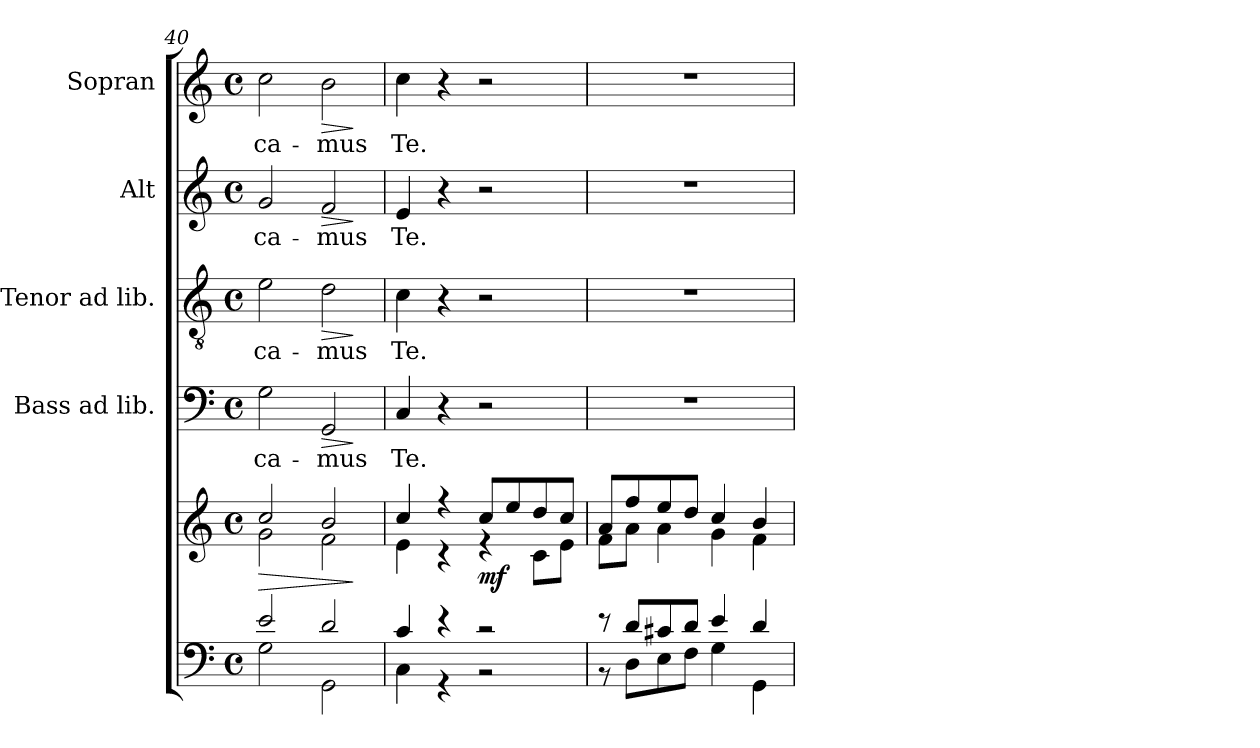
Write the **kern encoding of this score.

**kern	**kern	**dynam	**kern	**text	**dynam	**kern	**text	**dynam	**kern	**text	**dynam	**kern	**text	**dynam
*part5	*part5	*part5	*part4	*part4	*part4	*part3	*part3	*part3	*part2	*part2	*part2	*part1	*part1	*part1
*staff6	*staff5	*staff5/6	*staff4	*staff4	*staff4	*staff3	*staff3	*staff3	*staff2	*staff2	*staff2	*staff1	*staff1	*staff1
*	*	*	*I"Bass ad lib.	*	*	*I"Tenor ad lib.	*	*	*I"Alt	*	*	*I"Sopran	*	*
*	*	*	*I'B.	*	*	*I'T.	*	*	*I'A.	*	*	*I'S.	*	*
*clefF4	*clefG2	*	*clefF4	*	*	*clefGv2	*	*	*clefG2	*	*	*clefG2	*	*
*k[]	*k[]	*	*k[]	*	*	*k[]	*	*	*k[]	*	*	*k[]	*	*
*C:	*C:	*	*C:	*	*	*C:	*	*	*C:	*	*	*C:	*	*
*M4/4	*M4/4	*	*M4/4	*	*	*M4/4	*	*	*M4/4	*	*	*M4/4	*	*
*met(c)	*met(c)	*	*met(c)	*	*	*met(c)	*	*	*met(c)	*	*	*met(c)	*	*
=40	=40	=40	=40	=40	=40	=40	=40	=40	=40	=40	=40	=40	=40	=40
*^	*	*	*	*	*	*	*	*	*	*	*	*	*	*
!	!	!	!LO:HP:b	!	!LO:LY:b	!	!	!LO:LY:b	!	!	!LO:LY:b	!	!	!LO:LY:b	!
*	*	*^	*	*	*	*	*	*	*	*	*	*	*	*	*
2e/	2G\	2cc/	2g\	>	2G\	-ca-	.	2e\	-ca-	.	2g/	-ca-	.	2cc\	-ca-	.
!	!	!	!	!	!	!LO:LY:b	!LO:HP:b	!	!LO:LY:b	!LO:HP:b	!	!LO:LY:b	!LO:HP:b	!	!LO:LY:b	!LO:HP:b
2d/	2GG\	2b/	2f\	.	2GG/	-mus	>	2d\	-mus	>	2f/	-mus	>	2b\	-mus	>
*v	*v	*	*	*	*	*	*	*	*	*	*	*	*	*	*	*
*	*v	*v	*	*	*	*	*	*	*	*	*	*	*	*	*
.	.	]	.	.	]	.	.	]	.	.	]	.	.	]
!!LO:LB:g=z
=41	=41	=41	=41	=41	=41	=41	=41	=41	=41	=41	=41	=41	=41	=41
*^	*^	*	*	*	*	*	*	*	*	*	*	*	*	*
!	!	!	!	!	!	!LO:LY:b	!	!	!LO:LY:b	!	!	!LO:LY:b	!	!	!LO:LY:b	!
4c/	4C\	4cc/	4e\	.	4C/	Te.	.	4c\	Te.	.	4e/	Te.	.	4cc\	Te.	.
4r	4r	4r	4r	.	4r	.	.	4r	.	.	4r	.	.	4r	.	.
!	!	!	!	!LO:DY:b	!	!	!	!	!	!	!	!	!	!	!	!
2r	2r	8cc/L	4re	mf	2r	.	.	2r	.	.	2r	.	.	2r	.	.
.	.	8ee/	.	.	.	.	.	.	.	.	.	.	.	.	.	.
.	.	8dd/	8c\L	.	.	.	.	.	.	.	.	.	.	.	.	.
.	.	8cc/J	8e\J	.	.	.	.	.	.	.	.	.	.	.	.	.
=42	=42	=42	=42	=42	=42	=42	=42	=42	=42	=42	=42	=42	=42	=42	=42	=42
8r	8r	8a/L	8f\L	.	1r	.	.	1r	.	.	1r	.	.	1r	.	.
8d/L	8D\L	8ff/	8a\J	.	.	.	.	.	.	.	.	.	.	.	.	.
8c#X/	8E\	8ee/	4a\	.	.	.	.	.	.	.	.	.	.	.	.	.
8d/J	8F\J	8dd/J	.	.	.	.	.	.	.	.	.	.	.	.	.	.
4e/	4G\	4cc/	4g\	.	.	.	.	.	.	.	.	.	.	.	.	.
4d/	4GG\	4b/	4f\	.	.	.	.	.	.	.	.	.	.	.	.	.
*v	*v	*	*	*	*	*	*	*	*	*	*	*	*	*	*	*
*	*v	*v	*	*	*	*	*	*	*	*	*	*	*	*	*
=	=	=	=	=	=	=	=	=	=	=	=	=	=	=
*-	*-	*-	*-	*-	*-	*-	*-	*-	*-	*-	*-	*-	*-	*-
